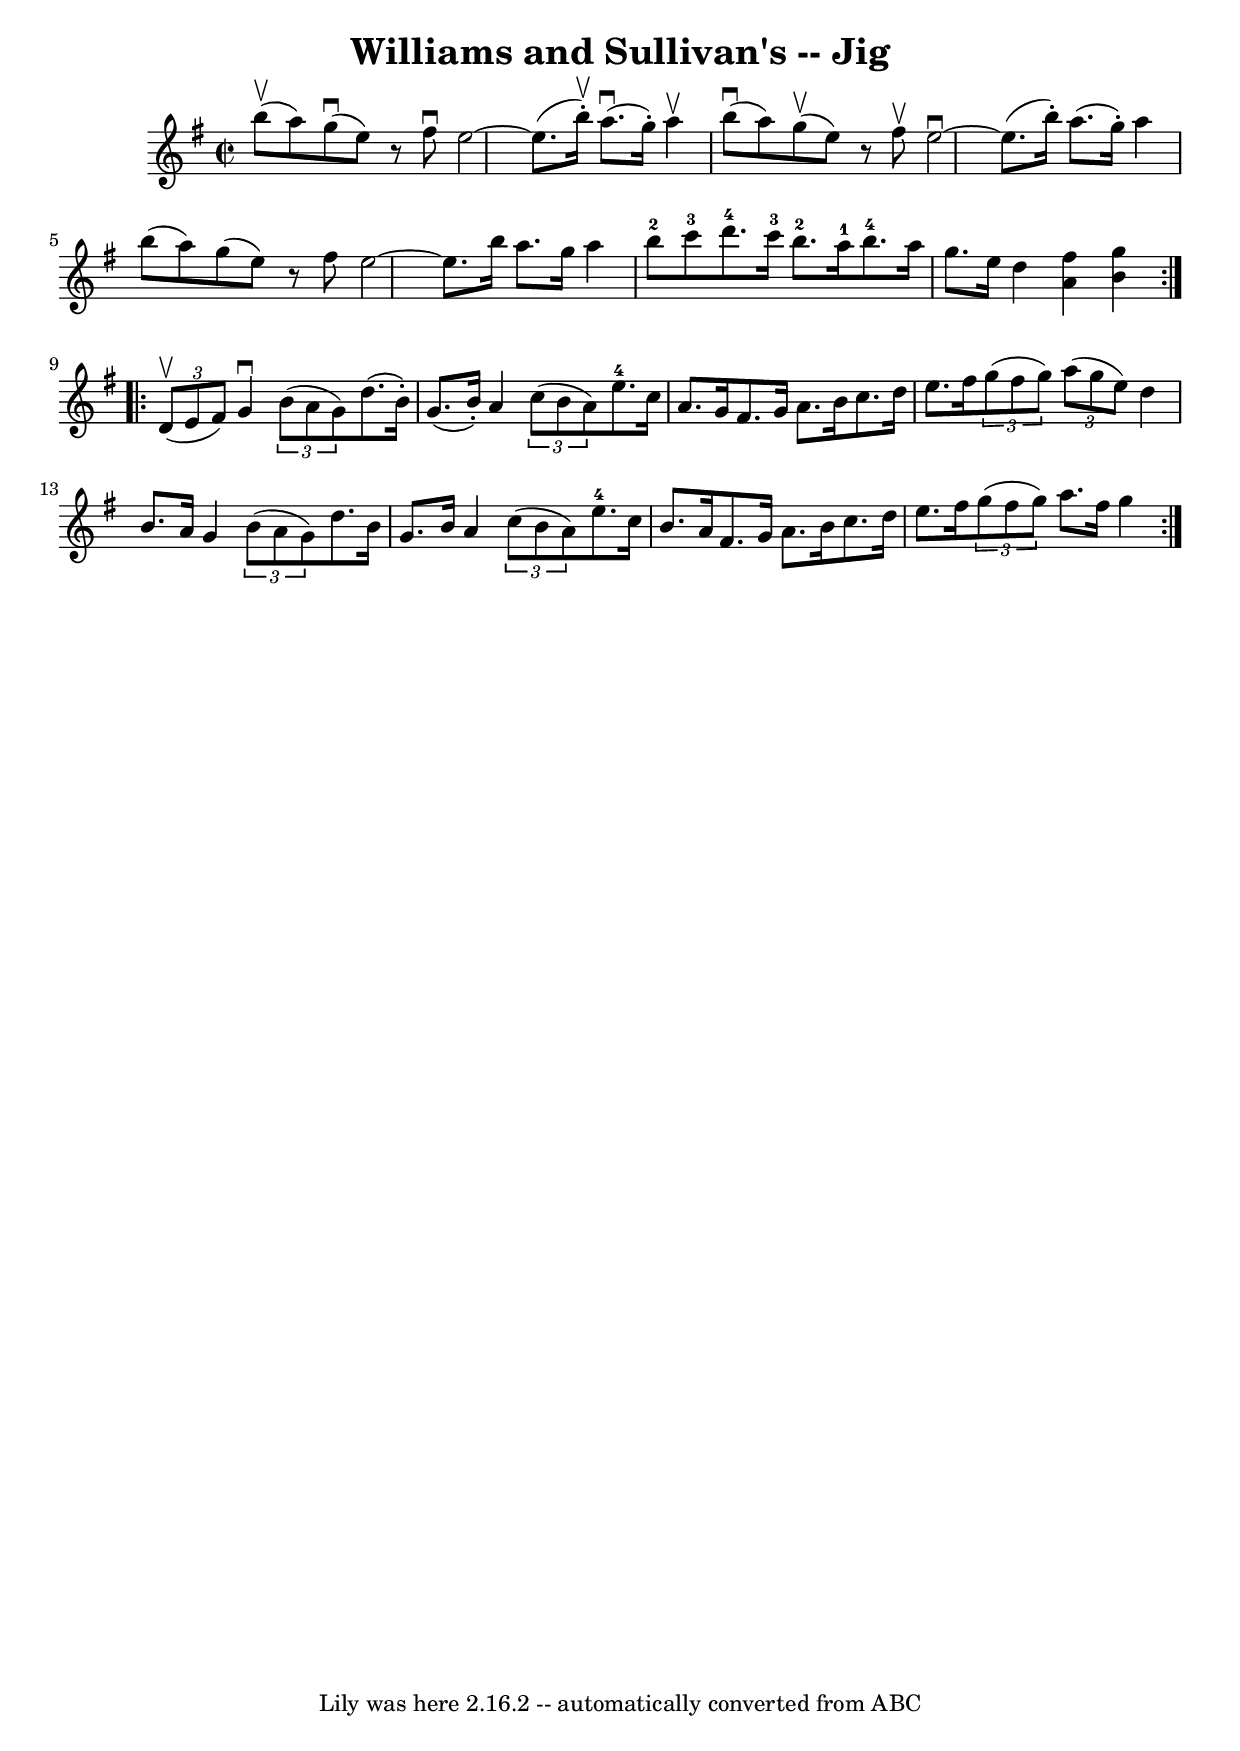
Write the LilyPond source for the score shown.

\version "2.16.2"
\include "Mammoth.ily"
\header {
  %% book = "Ryan's Mammoth Collection"
 crossRefNumber = "1"
 footnotes = "\\\\118 667"
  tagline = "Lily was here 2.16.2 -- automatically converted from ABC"
  title = "Williams and Sullivan's -- Jig"

}
voicedefault =  {



  \repeat volta 2 {

    \override Staff.TimeSignature #'style = #'C
    \time 2/2 
    \key g \major b''8^\upbow(a''8)  |
 g''8^\downbow(e''8)   r8 fs''8^\downbow e''2   ~    |
 e''8. ( b''16^\upbow-.) a''8. (^\downbow g''16-.) a''4^\upbow b''8^\downbow(a''8)    |
 g''8^\upbow(e''8)   r8 fs''8^\upbow e''2^\downbow  ~     |
 e''8. (b''16-.) a''8. (g''16-.) a''4 b''8 (a''8)   |
 g''8 (e''8)   r8 fs''8 e''2   ~     |
 e''8. b''16 a''8. g''16 a''4 b''8-2 c'''8-3    |
 d'''8.-4 c'''16-3 b''8.-2 a''16-1 b''8.-4 a''16 g''8. e''16     |
 d''4  << a'4 fs''4 
	   >> << b'4 g''4   >> 
  }     
  \repeat volta 2 {
    \times 2/3 { d'8 
		^\upbow(e'8 fs'8)  	       }  |
 g'4^\downbow   \times 2/3 { b'8 (
				a'8 g'8)  			      } d''8. (b'16-.) g'8. (b'16-.)    |
    
 a'4    \times 2/3 { c''8 (b'8 a'8) 
		      } e''8.-4 c''16 a'8. g'16     |
 fs'8. g'16 a'8. b'16 c''8. d''16 e''8. fs''16     |
    \times 2/3 { g''8 (fs''8 g''8) 
	       }   
    \times 2/3 { a''8 (g''8 e''8)  	       } d''4 b'8. a'16     |
    
 g'4    \times 2/3 { b'8 (a'8 g'8) 
		      } d''8. b'16 g'8. b'16     |
 a'4    \times 2/3 { c''8 (b'8 a'8)  		      } e''8.-4 c''16 b'8. a'16     |
 fs'8. g'16 a'8. b'16 c''8. d''16 e''8. fs''16     |
    \times 2/3 { g''8 (fs''8 
		 g''8) 
	       } a''8. fs''16 g''4  
  }   

}

\score{
  <<

    \context Staff="default"
    {
      \voicedefault 
      
    }

  >>
  \layout {
    
  }
  \midi {
  }

}
